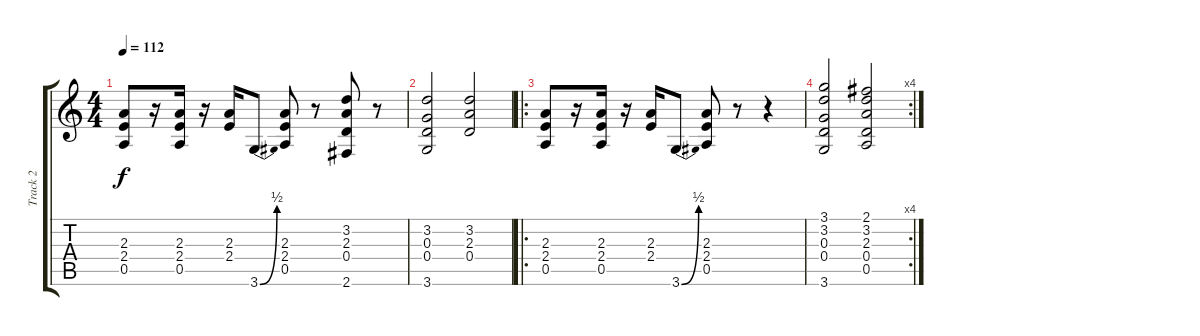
\track ("Track 2" "Track 2") {instrument distortionguitar}
\staff {score tabs}
\tuning (E4 B3 G3 D3 A2 E2) {hide}
\ts (4 4)
\tempo 112
\clef g2
\ks c
(2.3 2.4 0.5).8{dy f} r.16 (2.3 2.4 0.5).16 r.16 (2.3 2.4).16 3.6{be (bend 0 0 60 2)}.8 (2.3 2.4 0.5).8 r.8 (3.2 2.3 0.4 2.6).8 r.8 |
(3.2 0.3 0.4 3.6).2 (3.2 2.3 0.4).2 |
\ro
(2.3 2.4 0.5).8 r.16 (2.3 2.4 0.5).16 r.16 (2.3 2.4).16 3.6{be (bend 0 0 60 2)}.8 (2.3 2.4 0.5).8 r.8 r.4 |
\rc 4
(3.1 3.2 0.3 0.4 3.6).2 (2.1 3.2 2.3 0.4 0.5).2
